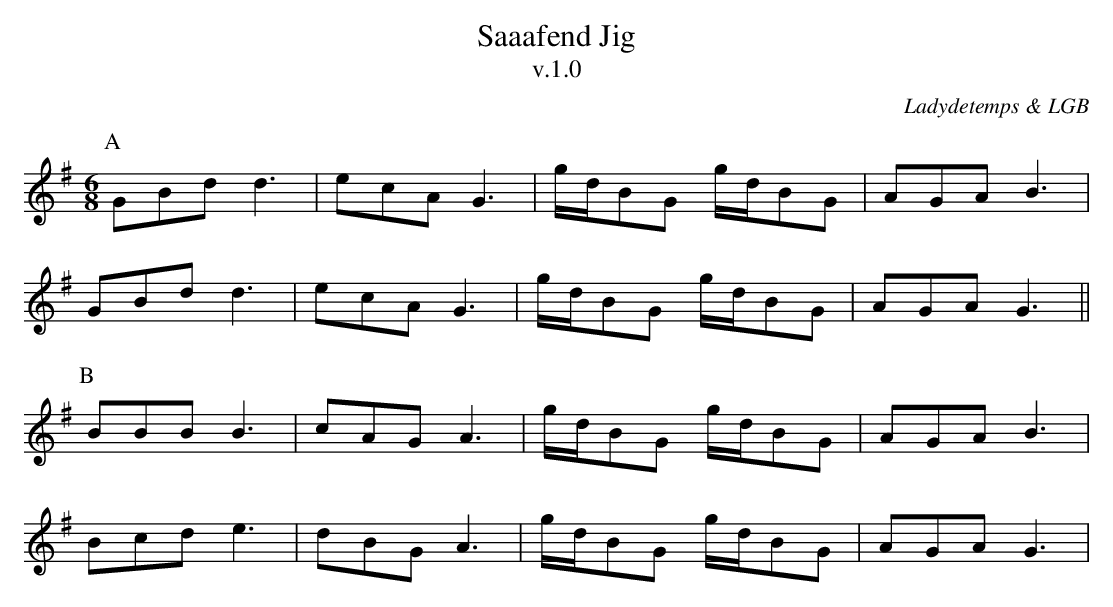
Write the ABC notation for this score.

X:1
T:Saaafend Jig
T:v.1.0
C:Ladydetemps & LGB
L:1/8
M:6/8
K:G
P:A
GBd d3|ecA G3|g/d/BG g/d/BG|AGA B3|
GBd d3|ecA G3|g/d/BG g/d/BG|AGA G3||
P:B
BBB B3|cAG A3|g/d/BG g/d/BG|AGA B3|
Bcd e3|dBG A3|g/d/BG g/d/BG|AGA G3|
